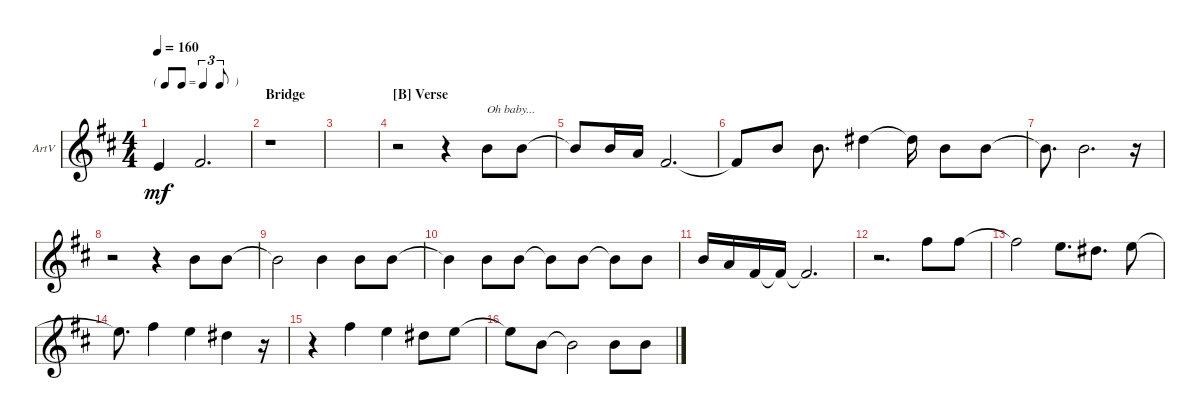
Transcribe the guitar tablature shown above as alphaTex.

\defaultSystemsLayout 4
\bracketExtendMode groupsimilarinstruments
\firstSystemTrackNameOrientation horizontal
\otherSystemsTrackNameOrientation horizontal
\track ("Art Voice" "ArtV") {instrument electricguitarclean}
\staff {score}
\tuning (E4 B3 G3 D3 A2 E2)
\ts (4 4)
\tf triplet8th
\tempo 160
\clef g2
\ks bminor
2.4.4{dy mf} 4.4.2{d} |
\section ("" "Bridge")
r.1 |
|
\section ("B" "Verse")
r.2 r.4 0.2.8{txt "Oh baby..."} 0.2.8 |
0.2{t}.8 0.2.16 2.3.16 4.4.2{d} |
4.4{t}.8 4.3.8 4.3.8{d} 4.2.4 4.2{t}.16 4.3.8 4.3.8 |
4.3{t}.8{d} 4.3.2{d} r.16 |
r.2 r.4 0.2.8 0.2.8 |
0.2{t}.2 0.2.4 0.2.8 0.2.8 |
0.2{t}.4 0.2.8 0.2.8 0.2{t}.8 0.2.8 0.2{t}.8 0.2.8 |
0.2.16 2.3.16 4.4.16 4.4{t}.16 4.4{t}.2{d} |
r.2{d} 2.1.8 2.1.8 |
2.1{t}.2 0.1.8{d} 4.2.8{d} 0.1.8 |
0.1{t}.8{d} 2.1.4 0.1.4 4.2.4 r.16 |
r.4 2.1.4 0.1.4 4.2.8 0.1.8 |
0.1{t}.8 0.2.8 0.2{t}.2 0.2.8 0.2.8
